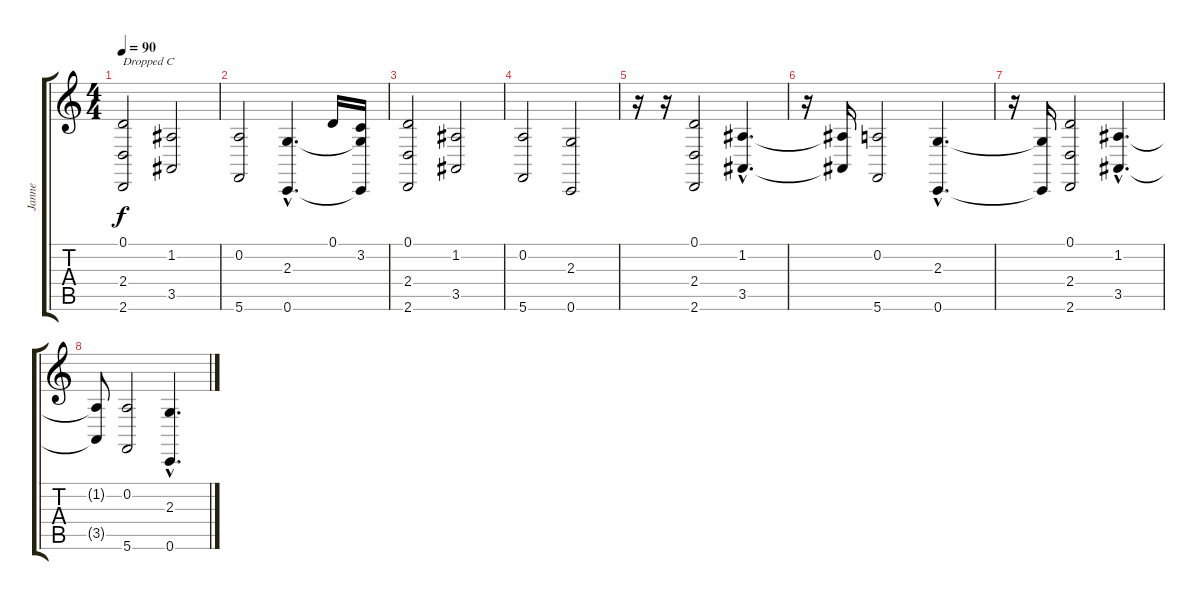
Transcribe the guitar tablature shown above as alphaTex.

\track ("Janne" "Janne") {instrument stringensemble1}
\staff {score tabs}
\tuning (D4 A3 F3 C3 G2 C2) {hide}
\ts (4 4)
\tempo 90
\clef g2
\ks c
(0.1 2.4 2.6).2{txt "Dropped C" dy f instrument stringensemble1} (1.2 3.5).2 |
(0.2 5.6).2 (2.3{hac} 0.6{hac}).4{d} 0.1.16 (3.2 2.3{t} 0.6{t}).16 |
(0.1 2.4 2.6).2 (1.2 3.5).2 |
(0.2 5.6).2 (2.3 0.6).2 |
r.16 r.16 (0.1 2.4 2.6).2 (1.2{hac} 3.5{hac}).4{d} |
r.16 (1.2{t} 3.5{t}).16 (0.2 5.6).2 (2.3{hac} 0.6{hac}).4{d} |
r.16 (2.3{t} 0.6{t}).16 (0.1 2.4 2.6).2 (1.2{hac} 3.5{hac}).4{d} |
(1.2{t} 3.5{t}).8 (0.2 5.6).2 (2.3{hac} 0.6{hac}).4{d}
